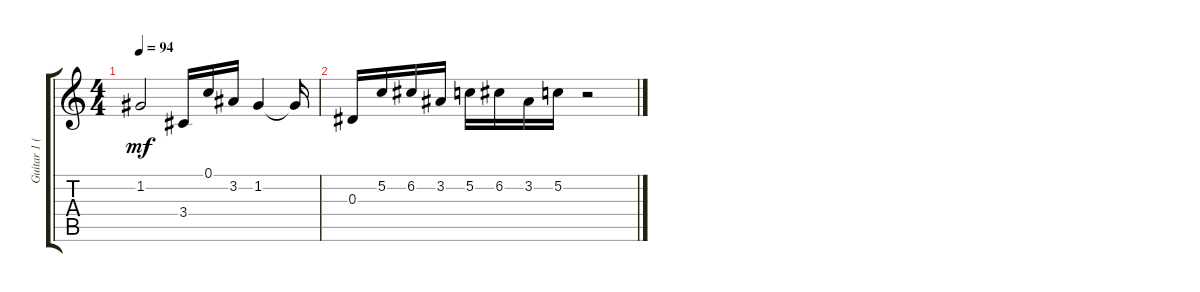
\track ("Guitar 1 (Acoustic)" "Guitar 1 (") {instrument acousticguitarsteel}
\staff {score tabs}
\tuning (C4 G3 Eb3 Bb2 F2 C2) {hide}
\ts (4 4)
\tempo 94
\clef g2
\ks c
1.2{t}.2{dy mf} 3.4.16{volume 0} 0.1.16 3.2.16 1.2.4 1.2{t}.16 |
0.3.16 5.2.16 6.2.16 3.2.16 5.2.16 6.2.16 3.2.16 5.2.16 r.2
